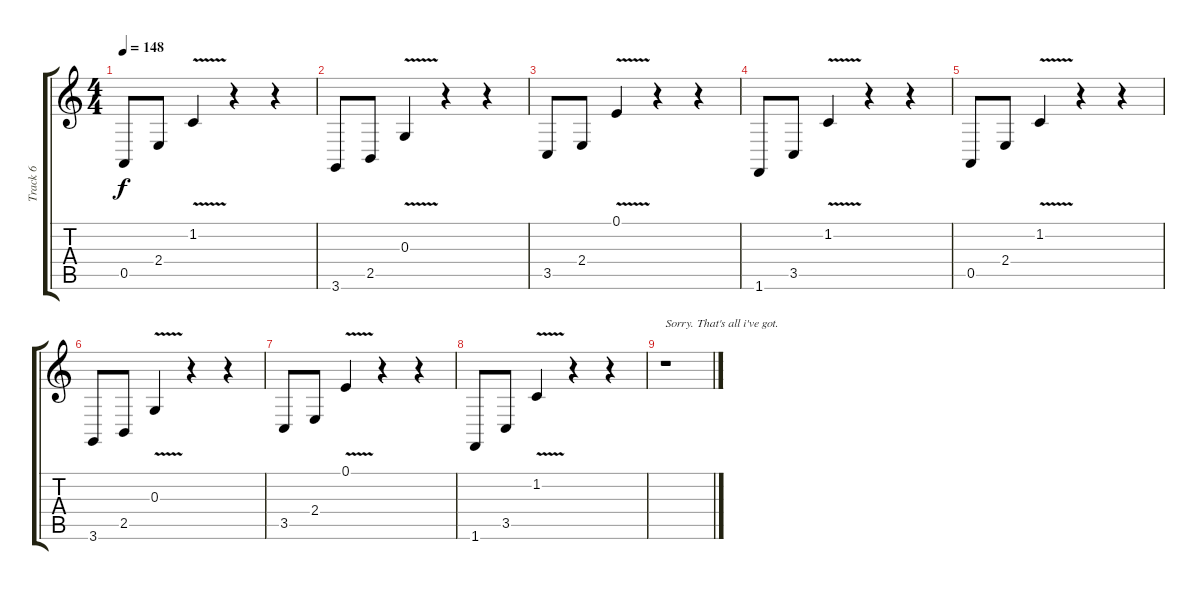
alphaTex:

\track ("Track 6" "Track 6") {instrument cello}
\staff {score tabs}
\tuning (E4 B3 G3 D3 A2 E2) {hide}
\ts (4 4)
\tempo 148
\clef g2
\ks c
0.5.8{dy f} 2.4.8 1.2{v}.4 r.4 r.4 |
3.6.8 2.5.8 0.3{v}.4 r.4 r.4 |
3.5.8 2.4.8 0.1{v}.4 r.4 r.4 |
1.6.8 3.5.8 1.2{v}.4 r.4 r.4 |
0.5.8 2.4.8 1.2{v}.4 r.4 r.4 |
3.6.8 2.5.8 0.3{v}.4 r.4 r.4 |
3.5.8 2.4.8 0.1{v}.4 r.4 r.4 |
1.6.8 3.5.8 1.2{v}.4 r.4 r.4 |
r.1{txt "Sorry. That's all i've got."}
